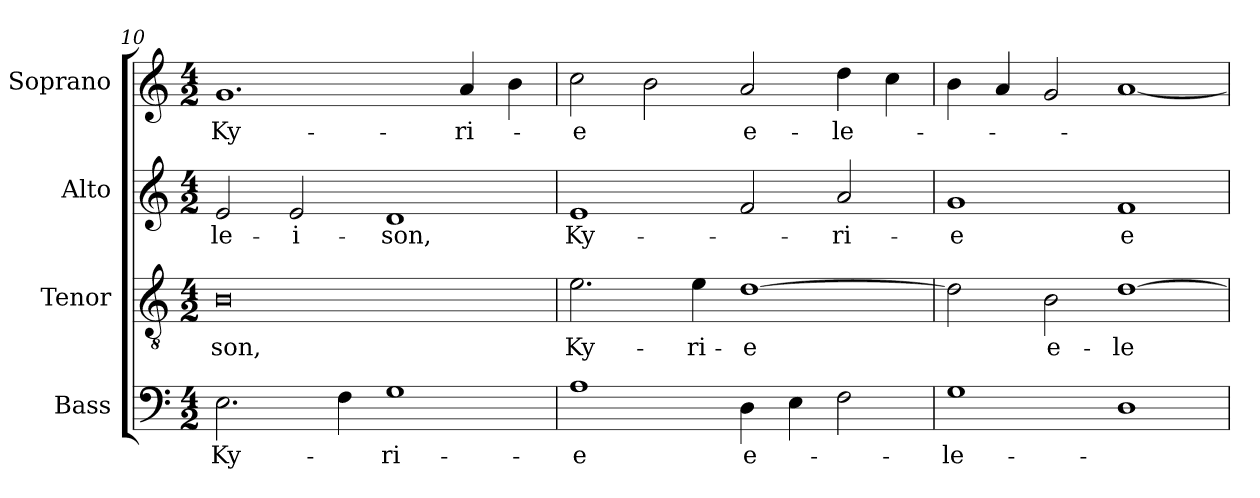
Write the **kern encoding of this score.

**kern	**text	**kern	**text	**kern	**text	**kern	**text
*part4	*part4	*part3	*part3	*part2	*part2	*part1	*part1
*staff4	*staff4	*staff3	*staff3	*staff2	*staff2	*staff1	*staff1
*I"Bass	*	*I"Tenor	*	*I"Alto	*	*I"Soprano	*
*clefF4	*	*clefGv2	*	*clefG2	*	*clefG2	*
*k[]	*	*k[]	*	*k[]	*	*k[]	*
*C:	*	*C:	*	*C:	*	*C:	*
*M4/2	*	*M4/2	*	*M4/2	*	*M4/2	*
=10	=10	=10	=10	=10	=10	=10	=10
2.E\	Ky-	0B	-son,	2e/	-le-	1.g	Ky-
.	.	.	.	2e/	-i-	.	.
4F\	.	.	.	.	.	.	.
1G	-ri-	.	.	1d	-son,	.	.
.	.	.	.	.	.	4a/	-ri-
.	.	.	.	.	.	4b\	.
=11	=11	=11	=11	=11	=11	=11	=11
1A	-e	2.e\	Ky-	1e	Ky-	2cc\	-e
.	.	.	.	.	.	2b\	.
.	.	4e\	-ri-	.	.	.	.
4D\	e-	[1d	-e	2f/	.	2a/	e-
4E\	.	.	.	.	.	.	.
2F\	.	.	.	2a/	-ri-	4dd\	-le-
.	.	.	.	.	.	4cc\	.
=12	=12	=12	=12	=12	=12	=12	=12
1G	-le-	2d\]	.	1g	-e	4b\	.
.	.	.	.	.	.	4a/	.
.	.	2B\	e-	.	.	2g/	.
1D	.	[1d	-le-	1f	e-	[1a	.
=	=	=	=	=	=	=	=
*-	*-	*-	*-	*-	*-	*-	*-
